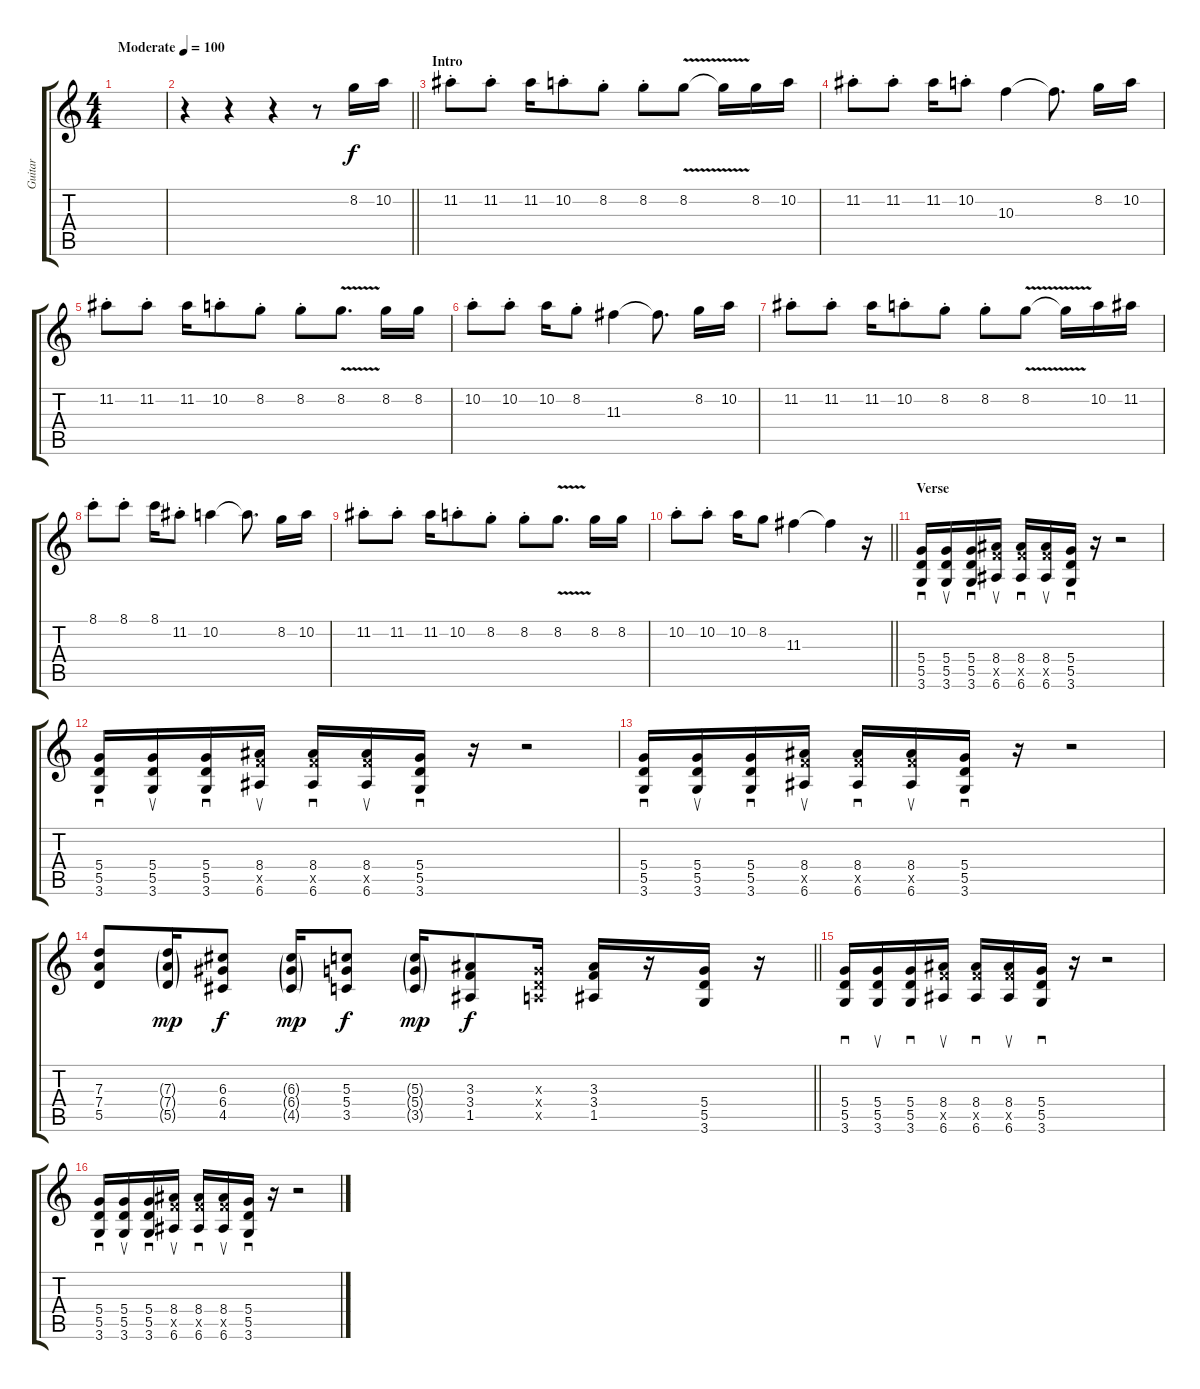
\track ("Guitar" "Guitar") {instrument overdrivenguitar}
\staff {score tabs}
\tuning (E4 B3 G3 D3 A2 E2) {hide}
\ts (4 4)
\tempo (100 "Moderate")
\clef g2
\ks c
|
\barLineRight lightlight
r.4 r.4 r.4 r.8 8.2.16 10.2.16 |
\section ("" "Intro")
11.2{st}.8 11.2{st}.8 11.2.16 10.2{st}.8 8.2{st}.8 8.2{st}.8 8.2{v}.8 8.2{t}.16 8.2.16 10.2.16 |
11.2{st}.8 11.2{st}.8 11.2.16 10.2{st}.8 10.3.4 10.3{t}.8{d} 8.2.16 10.2.16 |
11.2{st}.8 11.2{st}.8 11.2.16 10.2{st}.8 8.2{st}.8 8.2{st}.8 8.2{v}.8{d} 8.2.16 8.2.16 |
10.2{st}.8 10.2{st}.8 10.2.16 8.2{st}.8 11.3.4 11.3{t}.8{d} 8.2.16 10.2.16 |
11.2{st}.8 11.2{st}.8 11.2.16 10.2{st}.8 8.2{st}.8 8.2{st}.8 8.2{v}.8 8.2{t}.16 10.2.16 11.2.16 |
8.1{st}.8 8.1{st}.8 8.1.16 11.2{st}.8 10.2.4 10.2{t}.8{d} 8.2.16 10.2.16 |
11.2{st}.8 11.2{st}.8 11.2.16 10.2{st}.8 8.2{st}.8 8.2{st}.8 8.2{v}.8{d} 8.2.16 8.2.16 |
\barLineRight lightlight
10.2{st}.8 10.2{st}.8 10.2.16 8.2.8 11.3.4 11.3{t}.4 r.16 |
\section ("" "Verse")
(5.4 5.5 3.6).16{sd instrument electricguitarclean} (5.4 5.5 3.6).16{su} (5.4 5.5 3.6).16{sd} (8.4 8.5{x} 6.6).16{su} (8.4 8.5{x} 6.6).16{sd} (8.4 8.5{x} 6.6).16{su} (5.4 5.5 3.6).16{sd} r.16 r.2 |
(5.4 5.5 3.6).16{sd} (5.4 5.5 3.6).16{su} (5.4 5.5 3.6).16{sd} (8.4 8.5{x} 6.6).16{su} (8.4 8.5{x} 6.6).16{sd} (8.4 8.5{x} 6.6).16{su} (5.4 5.5 3.6).16{sd} r.16 r.2 |
(5.4 5.5 3.6).16{sd} (5.4 5.5 3.6).16{su} (5.4 5.5 3.6).16{sd} (8.4 8.5{x} 6.6).16{su} (8.4 8.5{x} 6.6).16{sd} (8.4 8.5{x} 6.6).16{su} (5.4 5.5 3.6).16{sd} r.16 r.2 |
\barLineRight lightlight
(7.3 7.4 5.5).8 (7.3{g} 7.4{g} 5.5{g}).16{dy mp} (6.3 6.4 4.5).8{dy f} (6.3{g} 6.4{g} 4.5{g}).16{dy mp} (5.3 5.4 3.5).8{dy f} (5.3{g} 5.4{g} 3.5{g}).16{dy mp} (3.3 3.4 1.5).8{dy f} (0.3{x} 0.4{x} 0.5{x}).16 (3.3 3.4 1.5).16 r.16 (5.4 5.5 3.6).16 r.16 |
(5.4 5.5 3.6).16{sd} (5.4 5.5 3.6).16{su} (5.4 5.5 3.6).16{sd} (8.4 8.5{x} 6.6).16{su} (8.4 8.5{x} 6.6).16{sd} (8.4 8.5{x} 6.6).16{su} (5.4 5.5 3.6).16{sd} r.16 r.2 |
(5.4 5.5 3.6).16{sd} (5.4 5.5 3.6).16{su} (5.4 5.5 3.6).16{sd} (8.4 8.5{x} 6.6).16{su} (8.4 8.5{x} 6.6).16{sd} (8.4 8.5{x} 6.6).16{su} (5.4 5.5 3.6).16{sd} r.16 r.2
